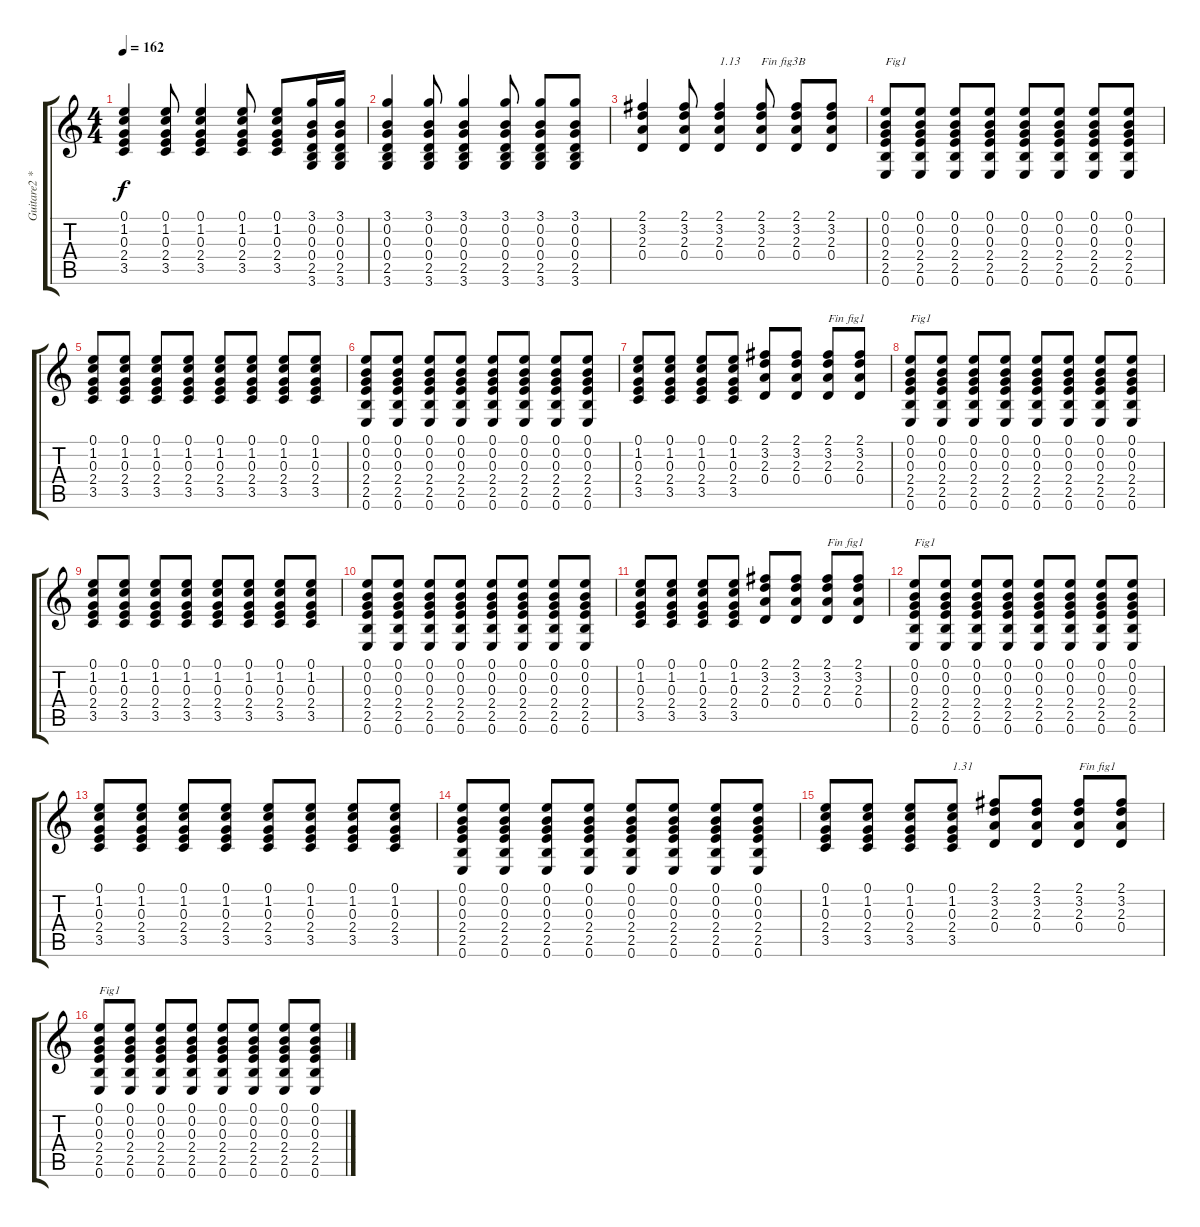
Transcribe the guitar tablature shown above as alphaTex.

\track ("Guitare2 *" "Guitare2 *") {instrument acousticguitarnylon}
\staff {score tabs}
\tuning (E4 B3 G3 D3 A2 E2) {hide}
\ts (4 4)
\tempo 162
\clef g2
\ks c
(0.1 1.2 0.3 2.4 3.5).4{dy f} (0.1 1.2 0.3 2.4 3.5).8 (0.1 1.2 0.3 2.4 3.5).4 (0.1 1.2 0.3 2.4 3.5).8 (0.1 1.2 0.3 2.4 3.5).8 (3.1 0.2 0.3 0.4 2.5 3.6).16 (3.1 0.2 0.3 0.4 2.5 3.6).16 |
(3.1 0.2 0.3 0.4 2.5 3.6).4 (3.1 0.2 0.3 0.4 2.5 3.6).8 (3.1 0.2 0.3 0.4 2.5 3.6).4 (3.1 0.2 0.3 0.4 2.5 3.6).8 (3.1 0.2 0.3 0.4 2.5 3.6).8 (3.1 0.2 0.3 0.4 2.5 3.6).8 |
(2.1 3.2 2.3 0.4).4 (2.1 3.2 2.3 0.4).8 (2.1 3.2 2.3 0.4).4{txt "1.13"} (2.1 3.2 2.3 0.4).8{txt "Fin fig3B"} (2.1 3.2 2.3 0.4).8 (2.1 3.2 2.3 0.4).8 |
(0.1 0.2 0.3 2.4 2.5 0.6).8{txt "Fig1"} (0.1 0.2 0.3 2.4 2.5 0.6).8 (0.1 0.2 0.3 2.4 2.5 0.6).8 (0.1 0.2 0.3 2.4 2.5 0.6).8 (0.1 0.2 0.3 2.4 2.5 0.6).8 (0.1 0.2 0.3 2.4 2.5 0.6).8 (0.1 0.2 0.3 2.4 2.5 0.6).8 (0.1 0.2 0.3 2.4 2.5 0.6).8 |
(0.1 1.2 0.3 2.4 3.5).8 (0.1 1.2 0.3 2.4 3.5).8 (0.1 1.2 0.3 2.4 3.5).8 (0.1 1.2 0.3 2.4 3.5).8 (0.1 1.2 0.3 2.4 3.5).8 (0.1 1.2 0.3 2.4 3.5).8 (0.1 1.2 0.3 2.4 3.5).8 (0.1 1.2 0.3 2.4 3.5).8 |
(0.1 0.2 0.3 2.4 2.5 0.6).8 (0.1 0.2 0.3 2.4 2.5 0.6).8 (0.1 0.2 0.3 2.4 2.5 0.6).8 (0.1 0.2 0.3 2.4 2.5 0.6).8 (0.1 0.2 0.3 2.4 2.5 0.6).8 (0.1 0.2 0.3 2.4 2.5 0.6).8 (0.1 0.2 0.3 2.4 2.5 0.6).8 (0.1 0.2 0.3 2.4 2.5 0.6).8 |
(0.1 1.2 0.3 2.4 3.5).8 (0.1 1.2 0.3 2.4 3.5).8 (0.1 1.2 0.3 2.4 3.5).8 (0.1 1.2 0.3 2.4 3.5).8 (2.1 3.2 2.3 0.4).8 (2.1 3.2 2.3 0.4).8 (2.1 3.2 2.3 0.4).8{txt "Fin fig1"} (2.1 3.2 2.3 0.4).8 |
(0.1 0.2 0.3 2.4 2.5 0.6).8{txt "Fig1"} (0.1 0.2 0.3 2.4 2.5 0.6).8 (0.1 0.2 0.3 2.4 2.5 0.6).8 (0.1 0.2 0.3 2.4 2.5 0.6).8 (0.1 0.2 0.3 2.4 2.5 0.6).8 (0.1 0.2 0.3 2.4 2.5 0.6).8 (0.1 0.2 0.3 2.4 2.5 0.6).8 (0.1 0.2 0.3 2.4 2.5 0.6).8 |
(0.1 1.2 0.3 2.4 3.5).8 (0.1 1.2 0.3 2.4 3.5).8 (0.1 1.2 0.3 2.4 3.5).8 (0.1 1.2 0.3 2.4 3.5).8 (0.1 1.2 0.3 2.4 3.5).8 (0.1 1.2 0.3 2.4 3.5).8 (0.1 1.2 0.3 2.4 3.5).8 (0.1 1.2 0.3 2.4 3.5).8 |
(0.1 0.2 0.3 2.4 2.5 0.6).8 (0.1 0.2 0.3 2.4 2.5 0.6).8 (0.1 0.2 0.3 2.4 2.5 0.6).8 (0.1 0.2 0.3 2.4 2.5 0.6).8 (0.1 0.2 0.3 2.4 2.5 0.6).8 (0.1 0.2 0.3 2.4 2.5 0.6).8 (0.1 0.2 0.3 2.4 2.5 0.6).8 (0.1 0.2 0.3 2.4 2.5 0.6).8 |
(0.1 1.2 0.3 2.4 3.5).8 (0.1 1.2 0.3 2.4 3.5).8 (0.1 1.2 0.3 2.4 3.5).8 (0.1 1.2 0.3 2.4 3.5).8 (2.1 3.2 2.3 0.4).8 (2.1 3.2 2.3 0.4).8 (2.1 3.2 2.3 0.4).8{txt "Fin fig1"} (2.1 3.2 2.3 0.4).8 |
(0.1 0.2 0.3 2.4 2.5 0.6).8{txt "Fig1"} (0.1 0.2 0.3 2.4 2.5 0.6).8 (0.1 0.2 0.3 2.4 2.5 0.6).8 (0.1 0.2 0.3 2.4 2.5 0.6).8 (0.1 0.2 0.3 2.4 2.5 0.6).8 (0.1 0.2 0.3 2.4 2.5 0.6).8 (0.1 0.2 0.3 2.4 2.5 0.6).8 (0.1 0.2 0.3 2.4 2.5 0.6).8 |
(0.1 1.2 0.3 2.4 3.5).8 (0.1 1.2 0.3 2.4 3.5).8 (0.1 1.2 0.3 2.4 3.5).8 (0.1 1.2 0.3 2.4 3.5).8 (0.1 1.2 0.3 2.4 3.5).8 (0.1 1.2 0.3 2.4 3.5).8 (0.1 1.2 0.3 2.4 3.5).8 (0.1 1.2 0.3 2.4 3.5).8 |
(0.1 0.2 0.3 2.4 2.5 0.6).8 (0.1 0.2 0.3 2.4 2.5 0.6).8 (0.1 0.2 0.3 2.4 2.5 0.6).8 (0.1 0.2 0.3 2.4 2.5 0.6).8 (0.1 0.2 0.3 2.4 2.5 0.6).8 (0.1 0.2 0.3 2.4 2.5 0.6).8 (0.1 0.2 0.3 2.4 2.5 0.6).8 (0.1 0.2 0.3 2.4 2.5 0.6).8 |
(0.1 1.2 0.3 2.4 3.5).8 (0.1 1.2 0.3 2.4 3.5).8 (0.1 1.2 0.3 2.4 3.5).8 (0.1 1.2 0.3 2.4 3.5).8{txt "1.31"} (2.1 3.2 2.3 0.4).8 (2.1 3.2 2.3 0.4).8 (2.1 3.2 2.3 0.4).8{txt "Fin fig1"} (2.1 3.2 2.3 0.4).8 |
(0.1 0.2 0.3 2.4 2.5 0.6).8{txt "Fig1"} (0.1 0.2 0.3 2.4 2.5 0.6).8 (0.1 0.2 0.3 2.4 2.5 0.6).8 (0.1 0.2 0.3 2.4 2.5 0.6).8 (0.1 0.2 0.3 2.4 2.5 0.6).8 (0.1 0.2 0.3 2.4 2.5 0.6).8 (0.1 0.2 0.3 2.4 2.5 0.6).8 (0.1 0.2 0.3 2.4 2.5 0.6).8
